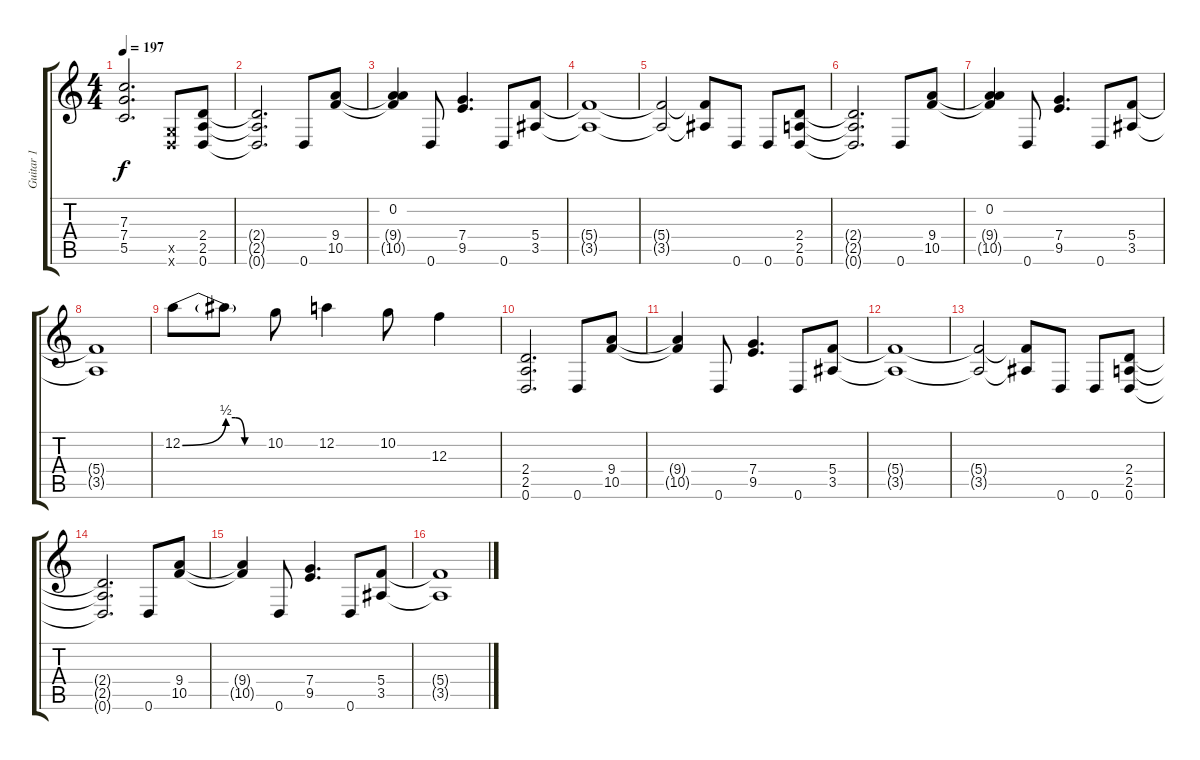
\track ("Guitar 1" "Guitar 1") {instrument distortionguitar}
\staff {score tabs}
\tuning (D4 A3 F3 C3 G2 D2) {hide}
\ts (4 4)
\tempo 197
\clef g2
\ks c
(7.3{t} 7.4{t} 5.5{t}).2{d dy f} (0.5{x} 0.6{x}).8 (2.4 2.5 0.6).8 |
(2.4{t} 2.5{t} 0.6{t}).2{d} 0.6.8 (9.4 10.5).8 |
(0.2 9.4{t} 10.5{t}).4 0.6.8 (7.4 9.5).4{d} 0.6.8 (5.4 3.5).8 |
(5.4{t} 3.5{t}).1 |
(5.4{t} 3.5{t}).2 (5.4{t} 3.5{t}).8 0.6.8 0.6.8 (2.4 2.5 0.6).8 |
(2.4{t} 2.5{t} 0.6{t}).2{d} 0.6.8 (9.4 10.5).8 |
(0.2 9.4{t} 10.5{t}).4 0.6.8 (7.4 9.5).4{d} 0.6.8 (5.4 3.5).8 |
(5.4{t} 3.5{t}).1 |
12.2{be (bend 0 0 60 2)}.8 12.2{be (custom 0 2 15 2 30 0 60 0) t}.8 10.2.8 12.2.4 10.2.8 12.3.4 |
(2.4 2.5 0.6).2{d} 0.6.8 (9.4 10.5).8 |
(9.4{t} 10.5{t}).4 0.6.8 (7.4 9.5).4{d} 0.6.8 (5.4 3.5).8 |
(5.4{t} 3.5{t}).1 |
(5.4{t} 3.5{t}).2 (5.4{t} 3.5{t}).8 0.6.8 0.6.8 (2.4 2.5 0.6).8 |
(2.4{t} 2.5{t} 0.6{t}).2{d} 0.6.8 (9.4 10.5).8 |
(9.4{t} 10.5{t}).4 0.6.8 (7.4 9.5).4{d} 0.6.8 (5.4 3.5).8 |
(5.4{t} 3.5{t}).1
